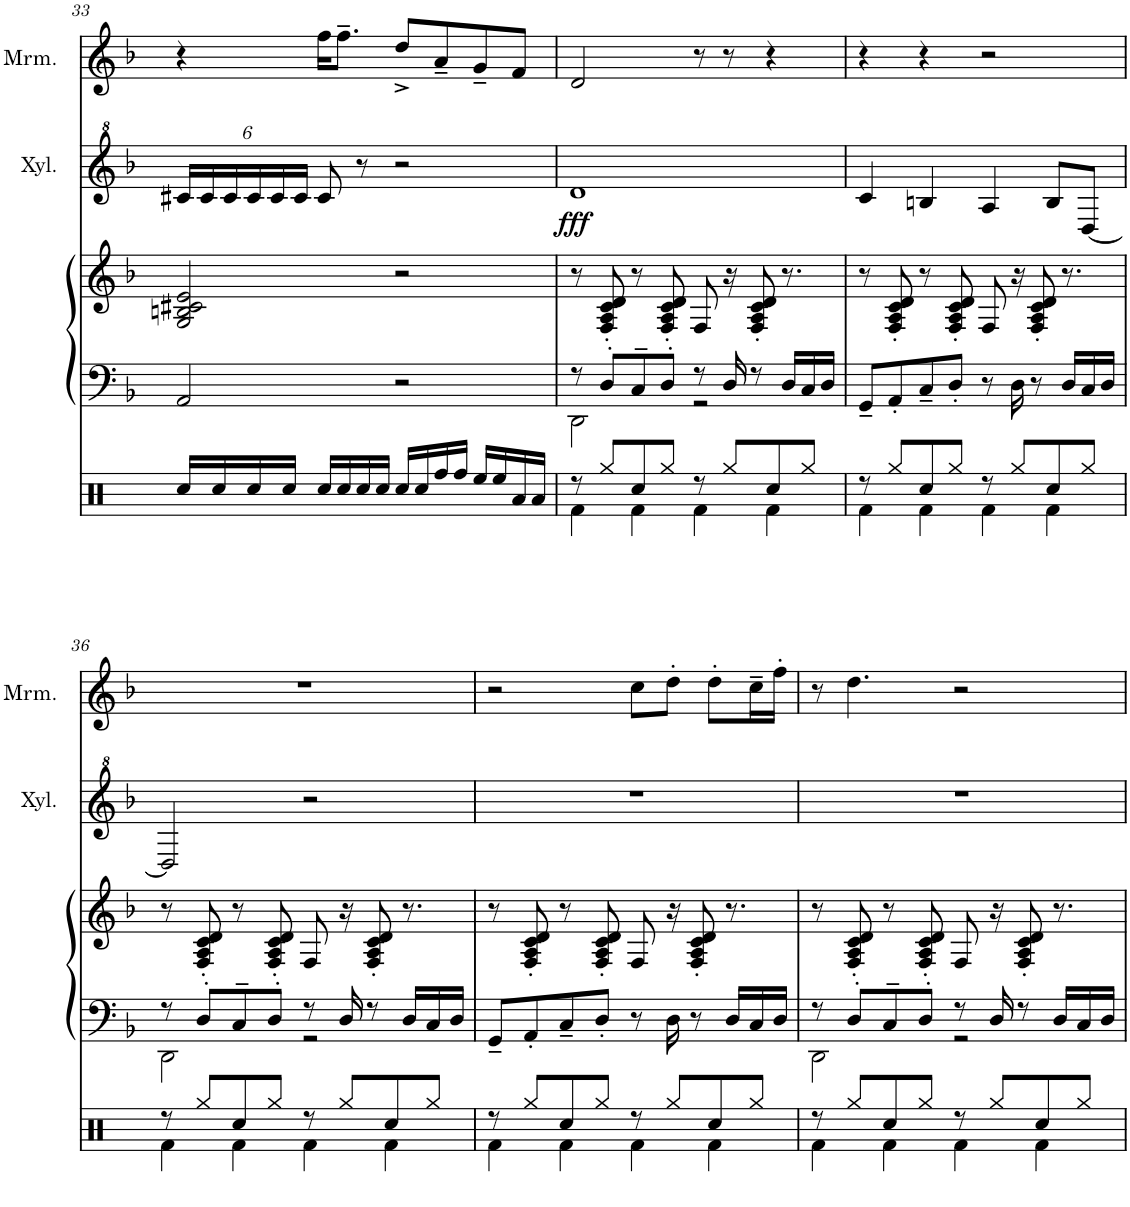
**kern	**kern	**kern	**kern	**kern	**kern	**dynam	**kern
*part5	*part5	*part4	*part3	*part3	*part2	*part2	*part1
*staff7	*staff6	*staff5	*staff4	*staff3	*staff2	*staff2	*staff1
*I"Clavichord	*	*I"Drumset	*I"Piano	*	*I"Xylophone	*	*I"Marimba
*I'Cch.	*	*	*I'Pno	*	*I'Xyl.	*	*I'Mrm.
!!LO:PB:g=z
*clefF4	*clefG2	*clefX	*clefF4	*clefG2	*clefG^2	*	*clefG2
*k[b-]	*k[b-]	*k[]	*k[b-]	*k[b-]	*k[b-]	*	*k[b-]
*M4/4	*M4/4	*M4/4	*M4/4	*M4/4	*M4/4	*	*M4/4
*met(c)	*met(c)	*met(c)	*met(c)	*met(c)	*met(c)	*	*met(c)
*	*	*	*	*	*Xbrackettup	*	*
=33	=33	=33	=33	=33	=33	=33	=33
2AA	2G 2Bn 2c#X 2e	16Rcc/LL	2AA/	2G/ 2Bn/ 2c#X/ 2e/	24cc#X/LL	.	4r
.	.	.	.	.	24cc#/	.	.
.	.	16Rcc/	.	.	.	.	.
.	.	.	.	.	24cc#/	.	.
.	.	16Rcc/	.	.	24cc#/	.	.
.	.	.	.	.	24cc#/	.	.
.	.	16Rcc/JJ	.	.	.	.	.
.	.	.	.	.	24cc#/JJ	.	.
.	.	16Rcc/LL	.	.	8cc#/	.	16ff\KL
.	.	16Rcc/	.	.	.	.	8.ff~\J
.	.	16Rcc/	.	.	8r	.	.
.	.	16Rcc/JJ	.	.	.	.	.
2r	2r	16Rcc/LL	2r	2r	2r	.	8dd^/L
.	.	16Rcc/	.	.	.	.	.
.	.	16Rff/	.	.	.	.	8a~/
.	.	16Rff/JJ	.	.	.	.	.
.	.	16Ree/LL	.	.	.	.	8g~/
.	.	16Ree/	.	.	.	.	.
.	.	16Ra/	.	.	.	.	8f/J
.	.	16Ra/JJ	.	.	.	.	.
=34	=34	=34	=34	=34	=34	=34	=34
*^	*	*^	*^	*	*	*	*
!	!	!	!	!	!	!	!	!	!LO:DY:b	!
8r	2DD	8r	8r	4Rf\	8r	2DD\	8r	1dd	fff	2d/
8D'	.	8F' 8A' 8c' 8d'	8Rgg/L	.	8D'/L	.	8F/' 8A/' 8c/' 8d/'	.	.	.
8C~/L	.	8r	8Rcc/	4Rf\	8C~/	.	8r	.	.	.
8D'/J	.	8F' 8A' 8c' 8d'	8Rgg/J	.	8D'/J	.	8F/' 8A/' 8c/' 8d/'	.	.	.
8r	2r	8F	8r	4Rf\	8r	2r	8F/	.	.	8r
16D	.	16r	8Rgg/L	.	16D/	.	16r	.	.	8r
8r	.	8F' 8A' 8c' 8d'	.	.	8r	.	8F/' 8A/' 8c/' 8d/'	.	.	.
.	.	.	8Rcc/	4Rf\	.	.	.	.	.	4r
!	!	!LO:N:vis=8	!	!	!	!	!	!	!	!
16D\LL	.	8.r	.	.	16D/LL	.	8.r	.	.	.
16C\	.	.	8Rgg/J	.	16C/	.	.	.	.	.
16D\JJ	.	.	.	.	16D/JJ	.	.	.	.	.
*v	*v	*	*	*	*v	*v	*	*	*	*
=35	=35	=35	=35	=35	=35	=35	=35	=35
8GG~/L	8r	8r	4Rf\	8GG~/L	8r	4cc/	.	4r
8AA'/J	8F' 8A' 8c' 8d'	8Rgg/L	.	8AA'/	8F/' 8A/' 8c/' 8d/'	.	.	.
8C~/L	8r	8Rcc/	4Rf\	8C~/	8r	4bn/	.	4r
8D'/J	8F' 8A' 8c' 8d'	8Rgg/J	.	8D'/J	8F/' 8A/' 8c/' 8d/'	.	.	.
8r	8F	8r	4Rf\	8r	8F/	4a/	.	2r
16D	16r	8Rgg/L	.	16D\	16r	.	.	.
8r	8F' 8A' 8c' 8d'	.	.	8r	8F/' 8A/' 8c/' 8d/'	.	.	.
.	.	8Rcc/	4Rf\	.	.	8b/L	.	.
!	!LO:N:vis=8	!	!	!	!	!	!	!
16D\LL	8.r	.	.	16D/LL	8.r	.	.	.
16C\	.	8Rgg/J	.	16C/	.	[8d/J	.	.
16D\JJ	.	.	.	16D/JJ	.	.	.	.
!!LO:LB:g=z
=36	=36	=36	=36	=36	=36	=36	=36	=36
*^	*	*	*	*^	*	*	*	*
8r	2DD	8r	8r	4Rf\	8r	2DD\	8r	2d/]	.	1r
8D'	.	8F' 8A' 8c' 8d'	8Rgg/L	.	8D'/L	.	8F/' 8A/' 8c/' 8d/'	.	.	.
8C~/L	.	8r	8Rcc/	4Rf\	8C~/	.	8r	.	.	.
8D'/J	.	8F' 8A' 8c' 8d'	8Rgg/J	.	8D'/J	.	8F/' 8A/' 8c/' 8d/'	.	.	.
8r	2r	8F	8r	4Rf\	8r	2r	8F/	2r	.	.
16D	.	16r	8Rgg/L	.	16D/	.	16r	.	.	.
8r	.	8F' 8A' 8c' 8d'	.	.	8r	.	8F/' 8A/' 8c/' 8d/'	.	.	.
.	.	.	8Rcc/	4Rf\	.	.	.	.	.	.
!	!	!LO:N:vis=8	!	!	!	!	!	!	!	!
16D\LL	.	8.r	.	.	16D/LL	.	8.r	.	.	.
16C\	.	.	8Rgg/J	.	16C/	.	.	.	.	.
16D\JJ	.	.	.	.	16D/JJ	.	.	.	.	.
*v	*v	*	*	*	*v	*v	*	*	*	*
=37	=37	=37	=37	=37	=37	=37	=37	=37
8GG~/L	8r	8r	4Rf\	8GG~/L	8r	1r	.	2r
8AA'/J	8F' 8A' 8c' 8d'	8Rgg/L	.	8AA'/	8F/' 8A/' 8c/' 8d/'	.	.	.
8C~/L	8r	8Rcc/	4Rf\	8C~/	8r	.	.	.
8D'/J	8F' 8A' 8c' 8d'	8Rgg/J	.	8D'/J	8F/' 8A/' 8c/' 8d/'	.	.	.
8r	8F	8r	4Rf\	8r	8F/	.	.	8cc\L
16D	16r	8Rgg/L	.	16D\	16r	.	.	8dd'\J
8r	8F' 8A' 8c' 8d'	.	.	8r	8F/' 8A/' 8c/' 8d/'	.	.	.
.	.	8Rcc/	4Rf\	.	.	.	.	8dd'\L
!	!LO:N:vis=8	!	!	!	!	!	!	!
16D\LL	8.r	.	.	16D/LL	8.r	.	.	.
16C\	.	8Rgg/J	.	16C/	.	.	.	16cc~\L
16D\JJ	.	.	.	16D/JJ	.	.	.	16ff'\JJ
=38	=38	=38	=38	=38	=38	=38	=38	=38
*^	*	*	*	*^	*	*	*	*
8r	2DD	8r	8r	4Rf\	8r	2DD\	8r	1r	.	8r
8D'	.	8F' 8A' 8c' 8d'	8Rgg/L	.	8D'/L	.	8F/' 8A/' 8c/' 8d/'	.	.	4.dd\
8C~/L	.	8r	8Rcc/	4Rf\	8C~/	.	8r	.	.	.
8D'/J	.	8F' 8A' 8c' 8d'	8Rgg/J	.	8D'/J	.	8F/' 8A/' 8c/' 8d/'	.	.	.
8r	2r	8F	8r	4Rf\	8r	2r	8F/	.	.	2r
16D	.	16r	8Rgg/L	.	16D/	.	16r	.	.	.
8r	.	8F' 8A' 8c' 8d'	.	.	8r	.	8F/' 8A/' 8c/' 8d/'	.	.	.
.	.	.	8Rcc/	4Rf\	.	.	.	.	.	.
!	!	!LO:N:vis=8	!	!	!	!	!	!	!	!
16D\LL	.	8.r	.	.	16D/LL	.	8.r	.	.	.
16C\	.	.	8Rgg/J	.	16C/	.	.	.	.	.
16D\JJ	.	.	.	.	16D/JJ	.	.	.	.	.
*	*	*	*v	*v	*	*	*	*	*	*
*v	*v	*	*	*v	*v	*	*	*	*
=	=	=	=	=	=	=	=
*-	*-	*-	*-	*-	*-	*-	*-
